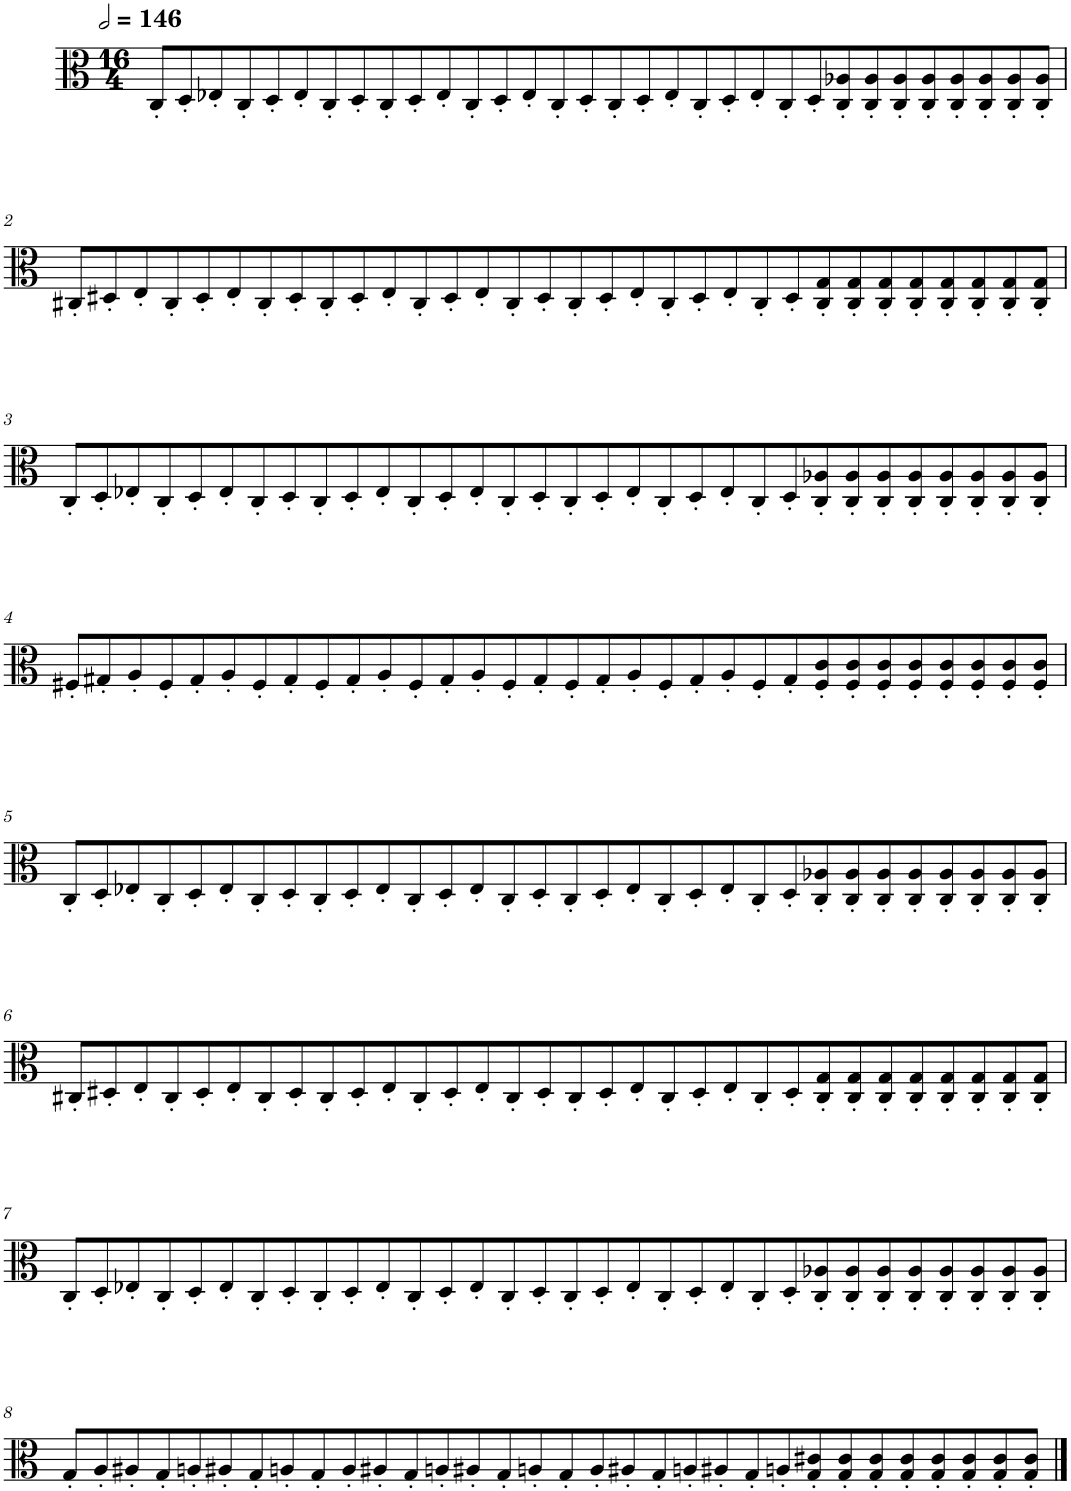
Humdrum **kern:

**kern
*part1
*staff1
*I"Viola
*I'Vla.
*clefC3
*k[]
*M16/4
*MM292
=1
8C'/L
8D'/
8E-X'/
8C'/
8D'/
8E-'/
8C'/
8D'/
8C'/
8D'/
8E-'/
8C'/
8D'/
8E-'/
8C'/
8D'/
8C'/
8D'/
8E-'/
8C'/
8D'/
8E-'/
8C'/
8D'/
8C/' 8A-X/'
8C/' 8A-/'
8C/' 8A-/'
8C/' 8A-/'
8C/' 8A-/'
8C/' 8A-/'
8C/' 8A-/'
8C/' 8A-/'J
!!LO:LB:g=z
=2
8C#X'/L
8D#X'/
8E'/
8C#'/
8D#'/
8E'/
8C#'/
8D#'/
8C#'/
8D#'/
8E'/
8C#'/
8D#'/
8E'/
8C#'/
8D#'/
8C#'/
8D#'/
8E'/
8C#'/
8D#'/
8E'/
8C#'/
8D#'/
8C#/' 8G/'
8C#/' 8G/'
8C#/' 8G/'
8C#/' 8G/'
8C#/' 8G/'
8C#/' 8G/'
8C#/' 8G/'
8C#/' 8G/'J
!!LO:LB:g=z
=3
8C'/L
8D'/
8E-X'/
8C'/
8D'/
8E-'/
8C'/
8D'/
8C'/
8D'/
8E-'/
8C'/
8D'/
8E-'/
8C'/
8D'/
8C'/
8D'/
8E-'/
8C'/
8D'/
8E-'/
8C'/
8D'/
8C/' 8A-X/'
8C/' 8A-/'
8C/' 8A-/'
8C/' 8A-/'
8C/' 8A-/'
8C/' 8A-/'
8C/' 8A-/'
8C/' 8A-/'J
!!LO:LB:g=z
=4
8F#X'/L
8G#X'/
8A'/
8F#'/
8G#'/
8A'/
8F#'/
8G#'/
8F#'/
8G#'/
8A'/
8F#'/
8G#'/
8A'/
8F#'/
8G#'/
8F#'/
8G#'/
8A'/
8F#'/
8G#'/
8A'/
8F#'/
8G#'/
8F#/' 8c/'
8F#/' 8c/'
8F#/' 8c/'
8F#/' 8c/'
8F#/' 8c/'
8F#/' 8c/'
8F#/' 8c/'
8F#/' 8c/'J
!!LO:LB:g=z
=5
8C'/L
8D'/
8E-X'/
8C'/
8D'/
8E-'/
8C'/
8D'/
8C'/
8D'/
8E-'/
8C'/
8D'/
8E-'/
8C'/
8D'/
8C'/
8D'/
8E-'/
8C'/
8D'/
8E-'/
8C'/
8D'/
8C/' 8A-X/'
8C/' 8A-/'
8C/' 8A-/'
8C/' 8A-/'
8C/' 8A-/'
8C/' 8A-/'
8C/' 8A-/'
8C/' 8A-/'J
!!LO:LB:g=z
=6
8C#X'/L
8D#X'/
8E'/
8C#'/
8D#'/
8E'/
8C#'/
8D#'/
8C#'/
8D#'/
8E'/
8C#'/
8D#'/
8E'/
8C#'/
8D#'/
8C#'/
8D#'/
8E'/
8C#'/
8D#'/
8E'/
8C#'/
8D#'/
8C#/' 8G/'
8C#/' 8G/'
8C#/' 8G/'
8C#/' 8G/'
8C#/' 8G/'
8C#/' 8G/'
8C#/' 8G/'
8C#/' 8G/'J
!!LO:LB:g=z
=7
8C'/L
8D'/
8E-X'/
8C'/
8D'/
8E-'/
8C'/
8D'/
8C'/
8D'/
8E-'/
8C'/
8D'/
8E-'/
8C'/
8D'/
8C'/
8D'/
8E-'/
8C'/
8D'/
8E-'/
8C'/
8D'/
8C/' 8A-X/'
8C/' 8A-/'
8C/' 8A-/'
8C/' 8A-/'
8C/' 8A-/'
8C/' 8A-/'
8C/' 8A-/'
8C/' 8A-/'J
!!LO:LB:g=z
=8
8G'/L
8A'/
8A#X'/
8G'/
8An'/
8A#X'/
8G'/
8An'/
8G'/
8A'/
8A#X'/
8G'/
8An'/
8A#X'/
8G'/
8An'/
8G'/
8A'/
8A#X'/
8G'/
8An'/
8A#X'/
8G'/
8An'/
8G/' 8c#X/'
8G/' 8c#/'
8G/' 8c#/'
8G/' 8c#/'
8G/' 8c#/'
8G/' 8c#/'
8G/' 8c#/'
8G/' 8c#/'J
==
*-
